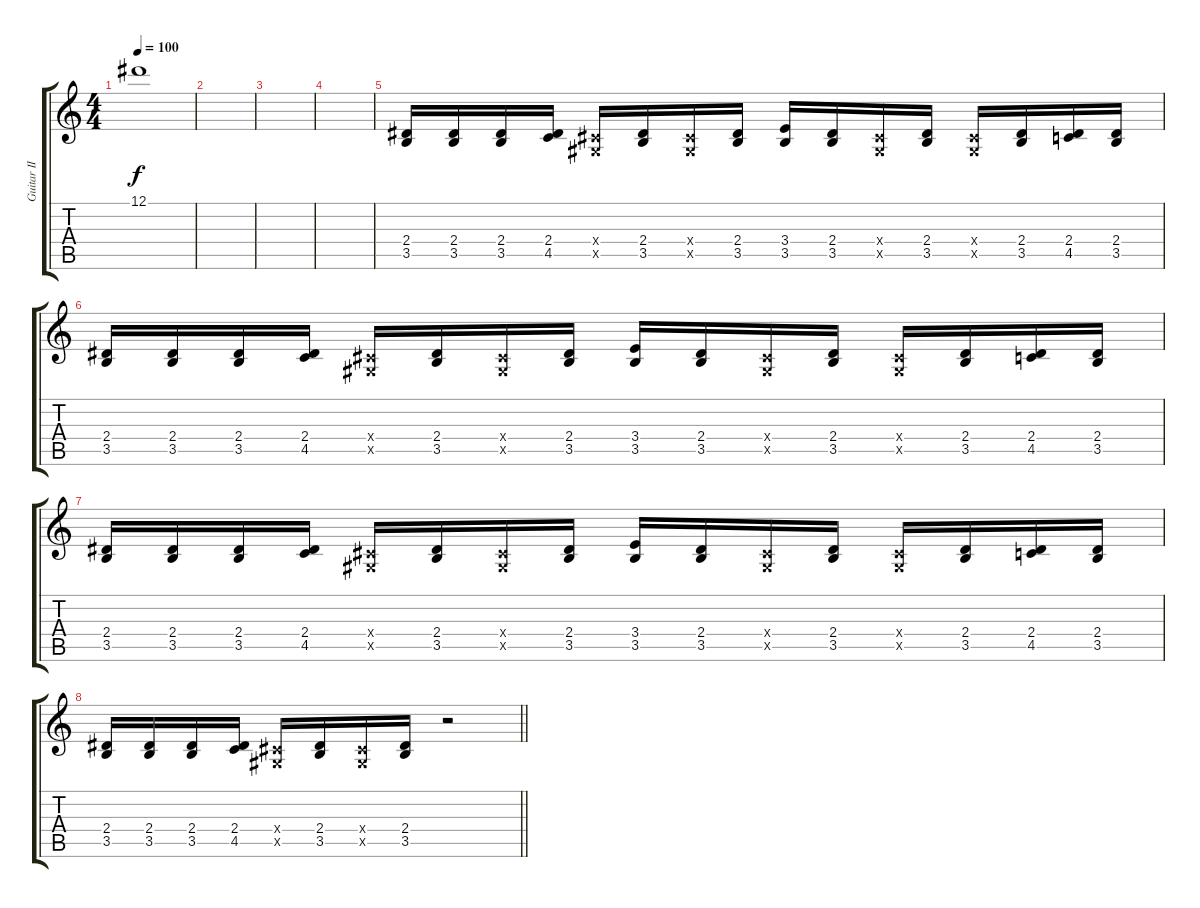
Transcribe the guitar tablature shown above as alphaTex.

\track ("Guitar II" "Guitar II") {instrument distortionguitar}
\staff {score tabs}
\tuning (Eb4 Bb3 Gb3 Db3 Ab2 Eb2) {hide}
\ts (4 4)
\tempo 100
\clef g2
\ks c
12.1.1{dy f} |
|
|
|
(2.4 3.5).16 (2.4 3.5).16 (2.4 3.5).16 (2.4 4.5).16 (0.4{x} 0.5{x}).16 (2.4 3.5).16 (0.4{x} 0.5{x}).16 (2.4 3.5).16 (3.4 3.5).16 (2.4 3.5).16 (0.4{x} 0.5{x}).16 (2.4 3.5).16 (0.4{x} 0.5{x}).16 (2.4 3.5).16 (2.4 4.5).16 (2.4 3.5).16 |
(2.4 3.5).16 (2.4 3.5).16 (2.4 3.5).16 (2.4 4.5).16 (0.4{x} 0.5{x}).16 (2.4 3.5).16 (0.4{x} 0.5{x}).16 (2.4 3.5).16 (3.4 3.5).16 (2.4 3.5).16 (0.4{x} 0.5{x}).16 (2.4 3.5).16 (0.4{x} 0.5{x}).16 (2.4 3.5).16 (2.4 4.5).16 (2.4 3.5).16 |
(2.4 3.5).16 (2.4 3.5).16 (2.4 3.5).16 (2.4 4.5).16 (0.4{x} 0.5{x}).16 (2.4 3.5).16 (0.4{x} 0.5{x}).16 (2.4 3.5).16 (3.4 3.5).16 (2.4 3.5).16 (0.4{x} 0.5{x}).16 (2.4 3.5).16 (0.4{x} 0.5{x}).16 (2.4 3.5).16 (2.4 4.5).16 (2.4 3.5).16 |
\barLineRight lightlight
(2.4 3.5).16 (2.4 3.5).16 (2.4 3.5).16 (2.4 4.5).16 (0.4{x} 0.5{x}).16 (2.4 3.5).16 (0.4{x} 0.5{x}).16 (2.4 3.5).16 r.2
